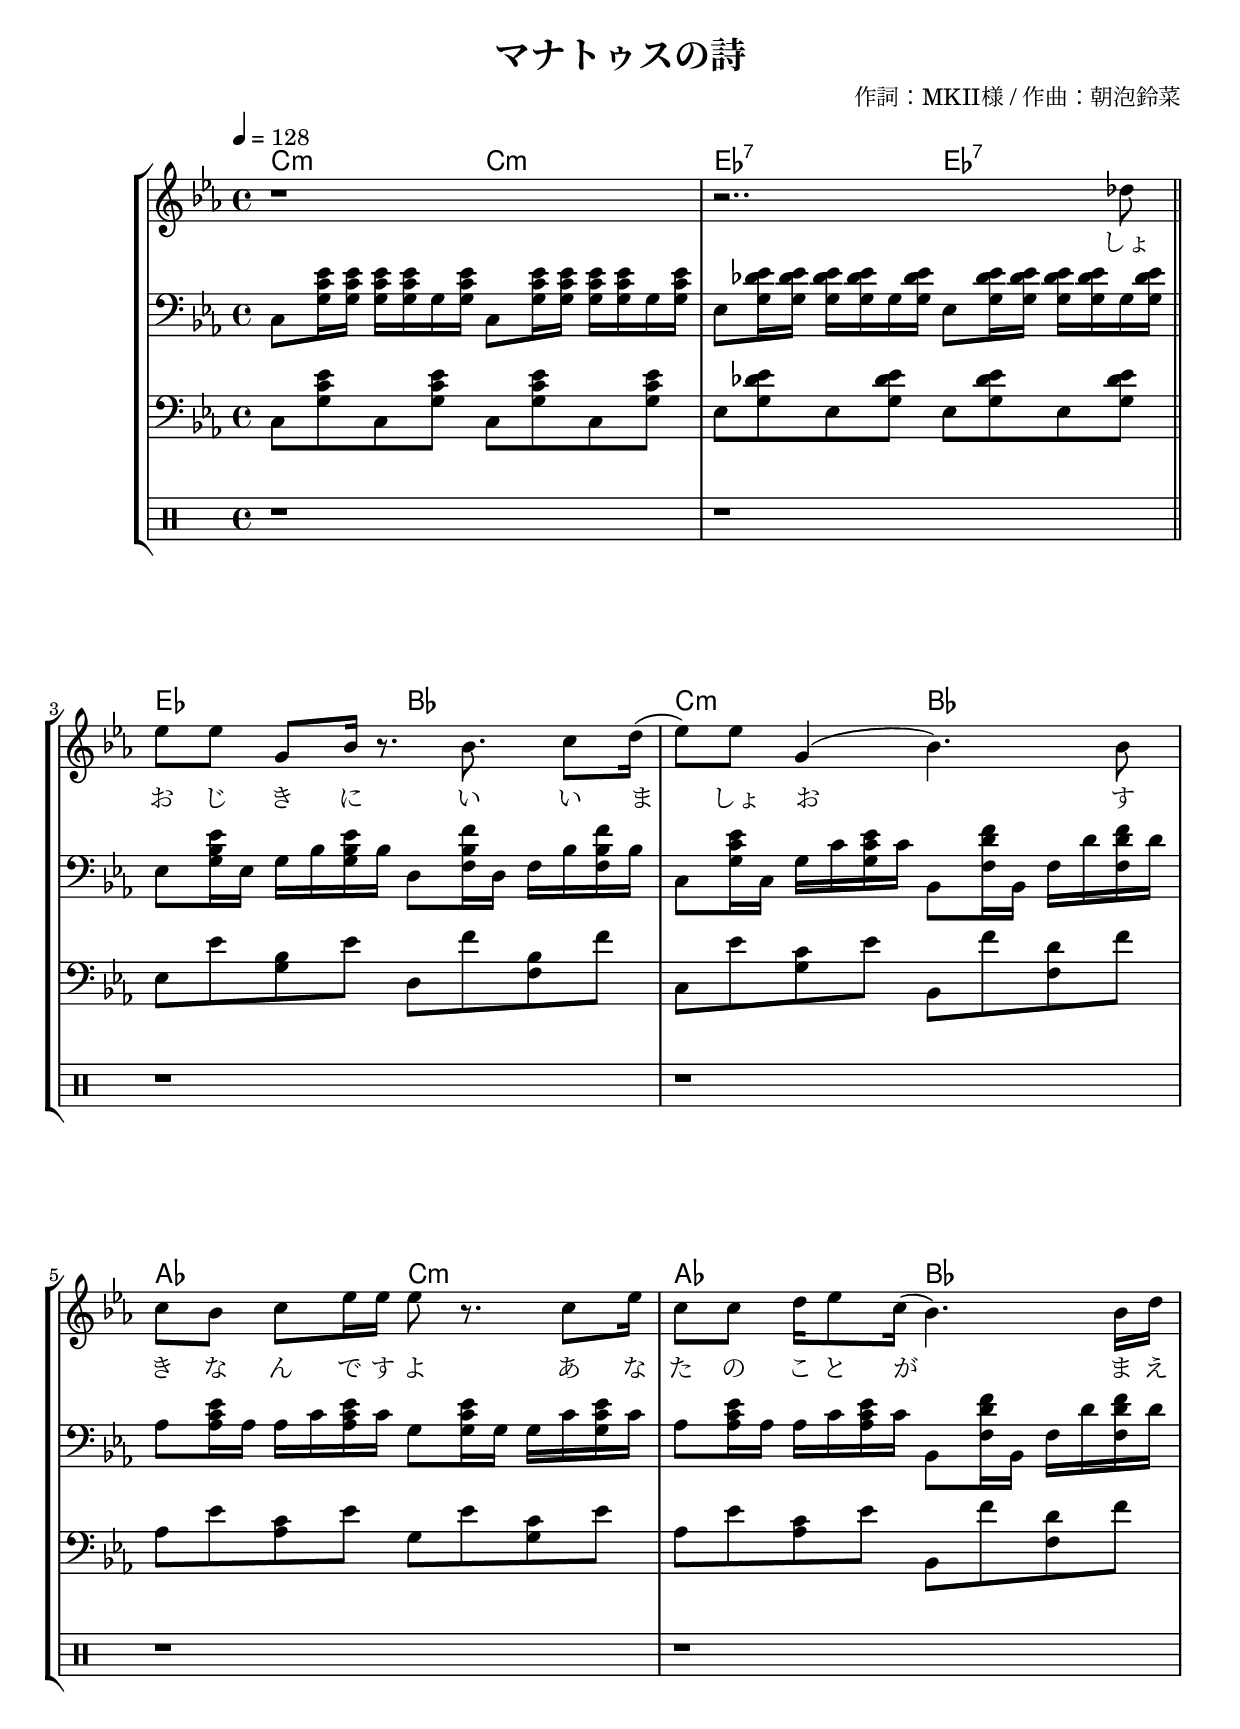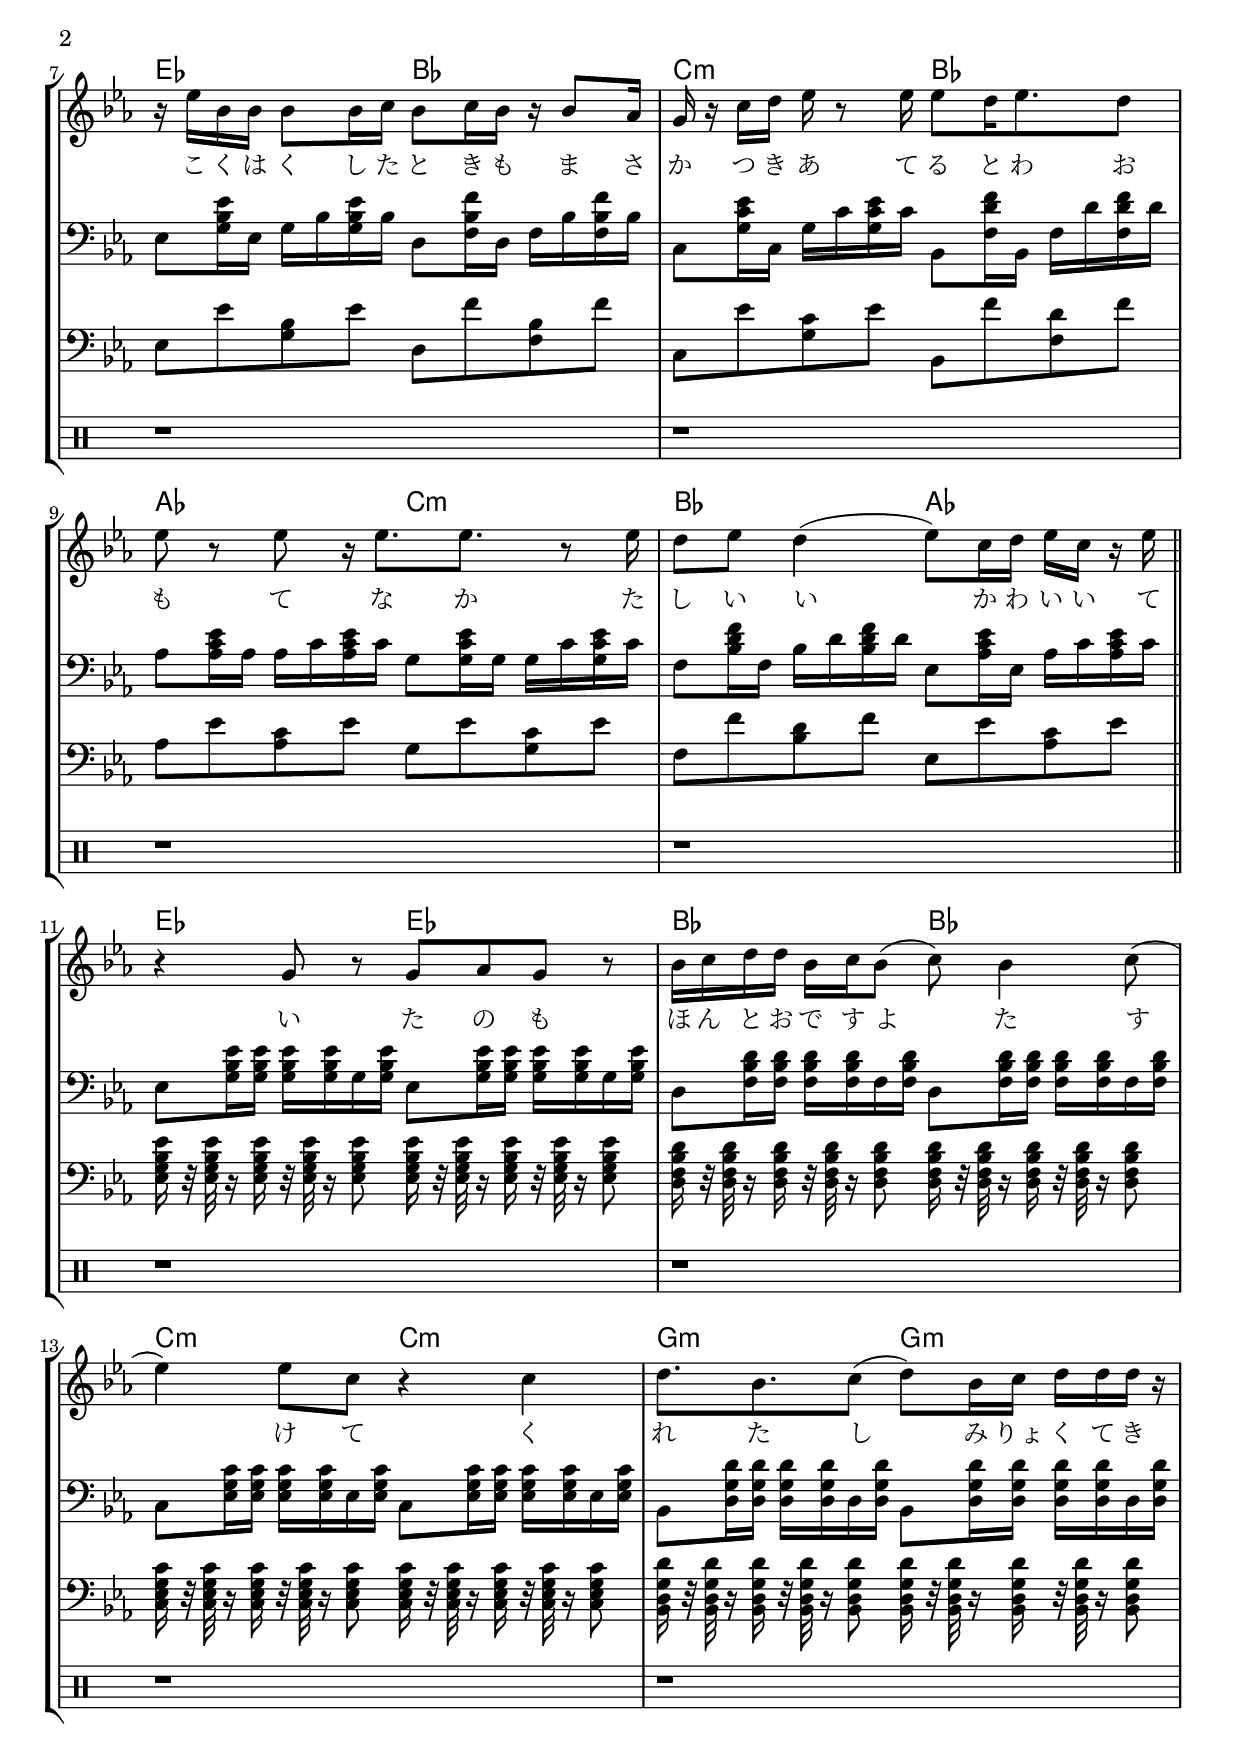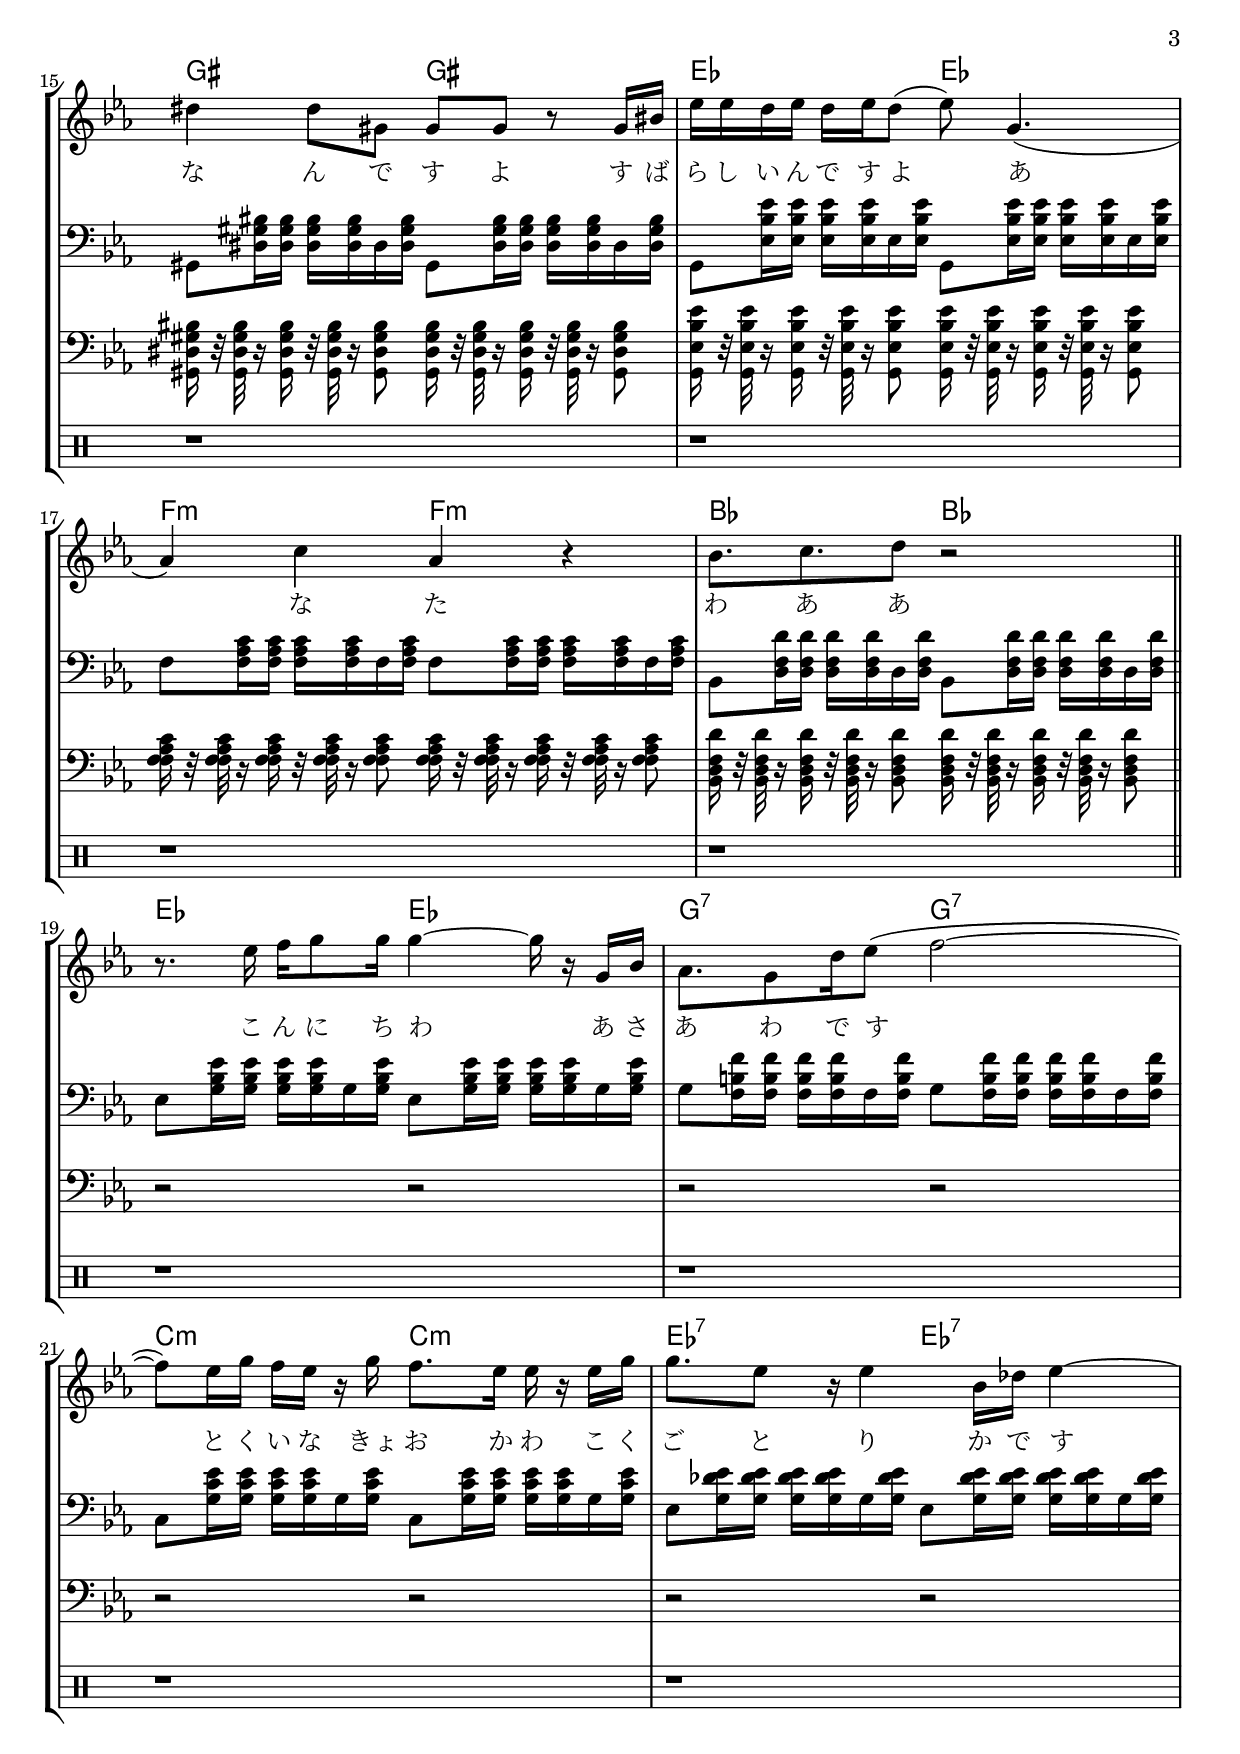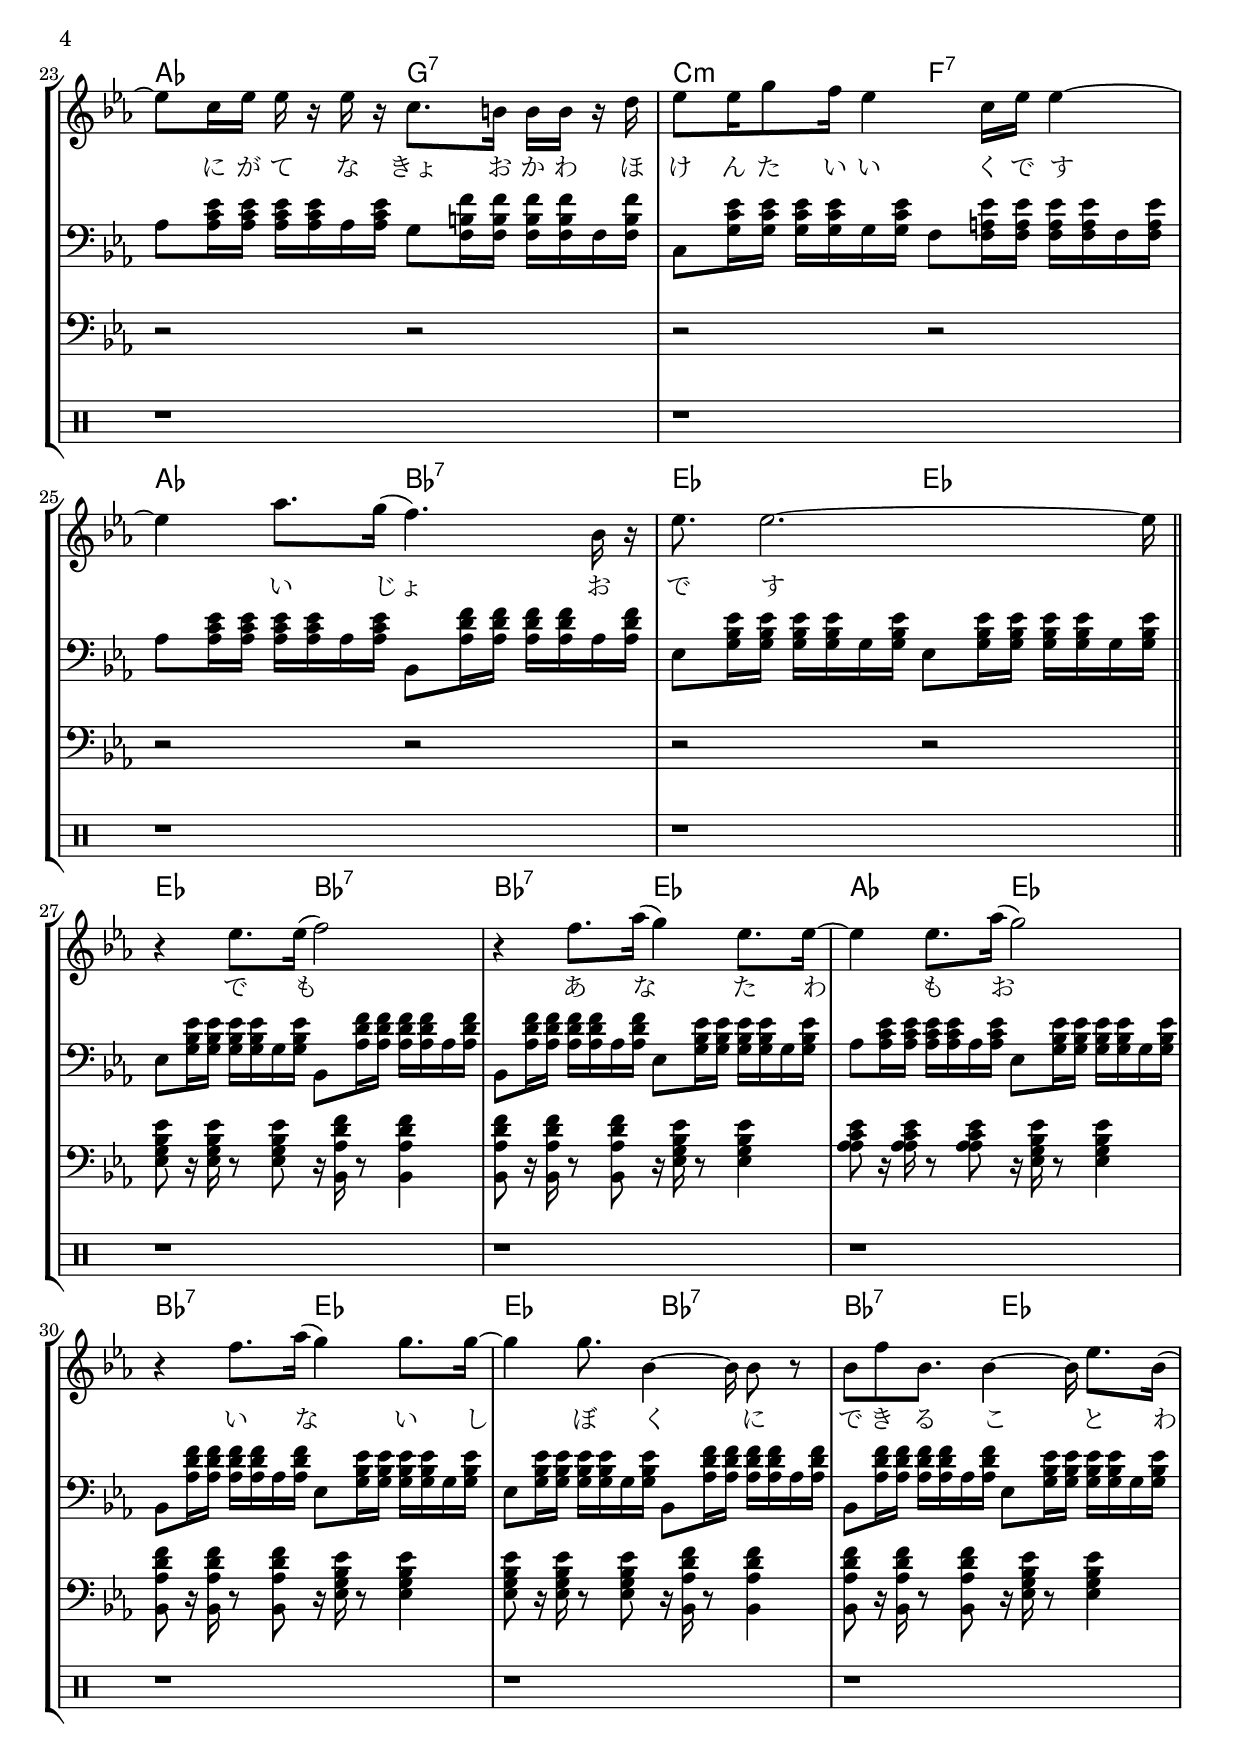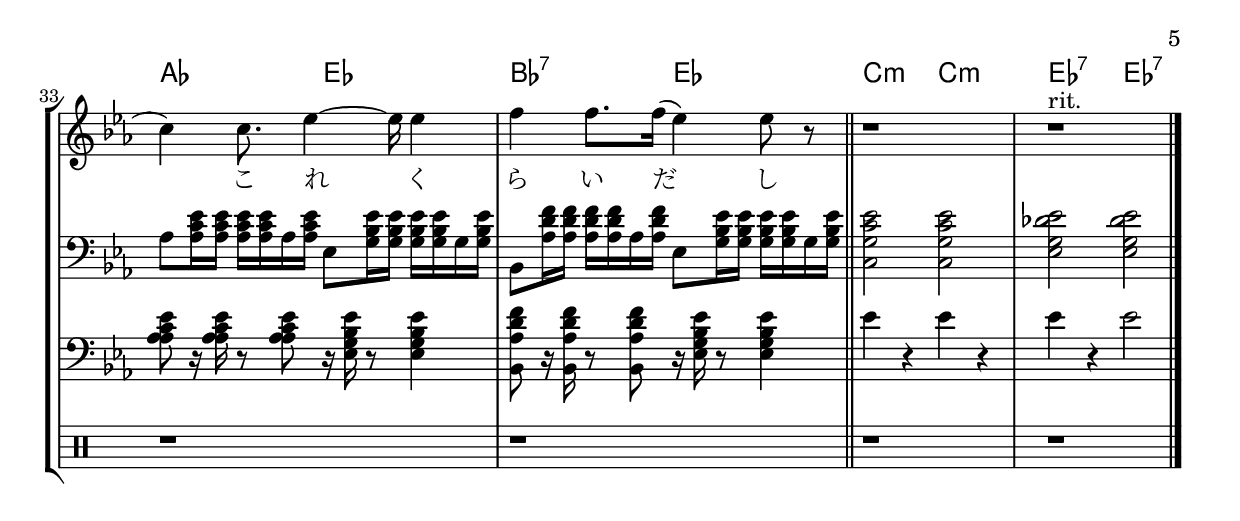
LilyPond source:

\version "2.12.1"

\header {
	title = \markup {マナトゥスの詩}
	composer = \markup \center-column {"作詞：MKII様 / 作曲：朝泡鈴菜"}
}

harmony = \chordmode {
	c2:m c:m es:7 es:7 

	es bes c:m bes as c:m as bes es bes c:m bes as c:m bes as 

	es es bes bes c:m c:m g:m g:m gis gis es es f:m f:m bes bes 

	es es g:7 g:7 c:m c:m es:7 es:7 as g:7 c:m f:7 as bes:7 es es 

	es bes:7 bes:7 es as es bes:7 es es bes:7 bes:7 es as es bes:7 es 

	c:m c:m es:7 es:7 
}

melody = {
	\key es \major
	\tempo 4 = 128
	r1 | r2.. 
	\set Staff.midiInstrument = #"fss0.34"
	des''8 
	es''8  es''8  g'8  bes'16  r8.  bes'8.  c''8  d''16 
	(es''8)  es''8  g'4  (bes'4.)  bes'8 
	c''8  bes'8  c''8  es''16  es''16  es''8  r8.  c''8  es''16 
	c''8  c''8  d''16  es''8  c''16  (bes'4.)  bes'16  d''16 
	r16  es''16  bes'16  bes'16  bes'8  bes'16  c''16  bes'8  c''16  bes'16  r16  bes'8  as'16 
	g'16  r16  c''16  d''16  es''16  r8  es''16  es''8  d''16  es''8.  d''8 
	es''8  r8  es''8  r16  es''8.  es''8.  r8  es''16 
	d''8  es''8  d''4  (es''8)  	\set Staff.midiInstrument = #"fss0.34"
	c''16  d''16  es''16  c''16  r16  es''16 
	r4  g'8  r8  g'8  as'8  g'8  r8 
	bes'16  c''16  d''16  d''16  bes'16  c''16  bes'8  (c''8)  bes'4  c''8 
	(es''4)  es''8  c''8  r4  c''4 
	d''8.  bes'8.  c''8  (d''8)  bes'16  c''16  d''16  d''16  d''16  r16 
	dis''4  dis''8  gis'8  gis'8  gis'8  r8  gis'16  bis'16 
	es''16  es''16  d''16  es''16  d''16  es''16  d''8  (es''8)  g'4. 
	(as'4)  c''4  as'4  r4 
	bes'8.  c''8.  d''8  	r2 	\set Staff.midiInstrument = #"Recorder"
	r8. es''16  f''16  g''8  g''16  g''4~g''16  r16  g'16  bes'16 
	as'8.  g'8  d''16  es''8  (f''2~ 
	f''8)  es''16  g''16  f''16  es''16  r16  g''16  f''8.  es''16  es''16  r16  es''16  g''16 
	g''8.  es''8  r16  es''4  bes'16  des''16  es''4~ 
	es''8  c''16  es''16  es''16  r16  es''16  r16  c''8.  b'16  b'16  b'16  r16  d''16 
	es''8  es''16  g''8  f''16  es''4  c''16  es''16  es''4~ 
	es''4  as''8.  g''16  (f''4.)  bes'16  r16 
	es''8.  es''2.~es''16
	\set Staff.midiInstrument = #"fss0.34"
	r4 es''8.  es''16  (f''2) 
	r4  f''8.  as''16  (g''4)  es''8.  es''16~ 
	es''4  es''8.  as''16  (g''2) 
	r4  f''8.  as''16  (g''4)  g''8.  g''16~ 
	g''4  g''8.  bes'4~bes'16  bes'8  r8 
	bes'8  f''8  bes'8.  bes'4~bes'16  es''8.  bes'16 
	(c''4)  c''8.  es''4~es''16  es''4 
	f''4  f''8.  f''16  (es''4)  es''8  	r8 	r1 | r1^"rit." \bar "|."
}

words = \lyricmode {
	
	しょ  お  じ  き  に  い  い  ま  しょ  お  す  き  な  ん  で  す  よ  あ  な  た  の  こ  と  が  ま  え  こ  く  は  く  し  た  と  き  も  ま  さ  か  つ  き  あ  て  る  と  わ  お  も  て  な  か  た  し  い  い  
	か  わ  い  い  て  い  た  の  も  ほ  ん  と  お  で  す  よ  た  す  け  て  く  れ  た  し  み  りょ  く  て  き  な  ん  で  す  よ  す  ば  ら  し  い  ん  で  す  よ  あ  な  た  わ  あ  あ  
	こ  ん  に  ち  わ  あ  さ  あ  わ  で  す  と  く  い  な  きょ  お  か  わ  こ  く  ご  と  り  か  で  す  に  が  て  な  きょ  お  か  わ  ほ  け  ん  た  い  い  く  で  す  い  じょ  お  で  す  
	で  も  あ  な  た  わ  も  お  い  な  い  し  ぼ  く  に  で  き  る  こ  と  わ  こ  れ  く  ら  い  だ  し  
	
}

tempochange = {
	\tempo 4 = 128
	r1 | r1 \bar "||"
	\tempo 4 = 128
	r1 | r1 | r1 | r1 | r1 | r1 | r1 | r1 \bar "||"
	\tempo 4 = 128
	r1 | r1 | r1 | r1 | r1 | r1 | r1 | r1 \bar "||"
	\tempo 4 = 128
	r1 | r1 | r1 | r1 | r1 | r1 | r1 | r1 \bar "||"
	\tempo 4 = 128
	r1 | r1 | r1 | r1 | r1 | r1 | r1 | r1 \bar "||"
	\tempo 4 = 128
	r1 | \tempo 4 = 96 r2 \tempo 4 = 85 r2 \bar "|."
}

mainacc = {
	\clef bass
	\set Staff.midiInstrument = #"FX 3 (crystal)"
	\key es \major
	\tempo 4 = 128
	c8 <g c' es'>16 <g c' es'>16   <g c' es'>16 <g c' es'>16   g16 <g c' es'>16
	c8 <g c' es'>16 <g c' es'>16   <g c' es'>16 <g c' es'>16   g16 <g c' es'>16
	es8 <g des' es'>16 <g des' es'>16   <g des' es'>16 <g des' es'>16   g16 <g des' es'>16
	es8 <g des' es'>16 <g des' es'>16   <g des' es'>16 <g des' es'>16   g16 <g des' es'>16
	\bar "||"

	\set Staff.midiInstrument = #"Flute"
	es8 <g bes es'>16 es16   g16 bes16 <g bes es'>16 bes16
	d8 <f bes f'>16 d16   f16 bes16 <f bes f'>16 bes16
	c8 <g c' es'>16 c16   g16 c'16 <g c' es'>16 c'16
	bes,8 <f d' f'>16 bes,16   f16 d'16 <f d' f'>16 d'16
	as8 <as c' es'>16 as16   as16 c'16 <as c' es'>16 c'16
	g8 <g c' es'>16 g16   g16 c'16 <g c' es'>16 c'16
	as8 <as c' es'>16 as16   as16 c'16 <as c' es'>16 c'16
	bes,8 <f d' f'>16 bes,16   f16 d'16 <f d' f'>16 d'16
	es8 <g bes es'>16 es16   g16 bes16 <g bes es'>16 bes16
	d8 <f bes f'>16 d16   f16 bes16 <f bes f'>16 bes16
	c8 <g c' es'>16 c16   g16 c'16 <g c' es'>16 c'16
	bes,8 <f d' f'>16 bes,16   f16 d'16 <f d' f'>16 d'16
	as8 <as c' es'>16 as16   as16 c'16 <as c' es'>16 c'16
	g8 <g c' es'>16 g16   g16 c'16 <g c' es'>16 c'16
	f8 <bes d' f'>16 f16   bes16 d'16 <bes d' f'>16 d'16
	es8 <as c' es'>16 es16   as16 c'16 <as c' es'>16 c'16
	\bar "||"

	\set Staff.midiInstrument = #"Ocarina"
	es8 <g bes es'>16 <g bes es'>16   <g bes es'>16 <g bes es'>16   g16 <g bes es'>16
	es8 <g bes es'>16 <g bes es'>16   <g bes es'>16 <g bes es'>16   g16 <g bes es'>16
	d8 <f bes d'>16 <f bes d'>16   <f bes d'>16 <f bes d'>16   f16 <f bes d'>16
	d8 <f bes d'>16 <f bes d'>16   <f bes d'>16 <f bes d'>16   f16 <f bes d'>16
	c8 <es g c'>16 <es g c'>16   <es g c'>16 <es g c'>16   es16 <es g c'>16
	c8 <es g c'>16 <es g c'>16   <es g c'>16 <es g c'>16   es16 <es g c'>16
	bes,8 <d g d'>16 <d g d'>16   <d g d'>16 <d g d'>16   d16 <d g d'>16
	bes,8 <d g d'>16 <d g d'>16   <d g d'>16 <d g d'>16   d16 <d g d'>16
	gis,8 <dis gis bis>16 <dis gis bis>16   <dis gis bis>16 <dis gis bis>16   dis16 <dis gis bis>16
	gis,8 <dis gis bis>16 <dis gis bis>16   <dis gis bis>16 <dis gis bis>16   dis16 <dis gis bis>16
	g,8 <es bes es'>16 <es bes es'>16   <es bes es'>16 <es bes es'>16   es16 <es bes es'>16
	g,8 <es bes es'>16 <es bes es'>16   <es bes es'>16 <es bes es'>16   es16 <es bes es'>16
	f8 <f as c'>16 <f as c'>16   <f as c'>16 <f as c'>16   f16 <f as c'>16
	f8 <f as c'>16 <f as c'>16   <f as c'>16 <f as c'>16   f16 <f as c'>16
	bes,8 <d f d'>16 <d f d'>16   <d f d'>16 <d f d'>16   d16 <d f d'>16
	bes,8 <d f d'>16 <d f d'>16   <d f d'>16 <d f d'>16   d16 <d f d'>16
	\bar "||"

	\set Staff.midiInstrument = #"Piccolo"
	es8 <g bes es'>16 <g bes es'>16   <g bes es'>16 <g bes es'>16   g16 <g bes es'>16
	es8 <g bes es'>16 <g bes es'>16   <g bes es'>16 <g bes es'>16   g16 <g bes es'>16
	g8 <f b f'>16 <f b f'>16   <f b f'>16 <f b f'>16   f16 <f b f'>16
	g8 <f b f'>16 <f b f'>16   <f b f'>16 <f b f'>16   f16 <f b f'>16
	c8 <g c' es'>16 <g c' es'>16   <g c' es'>16 <g c' es'>16   g16 <g c' es'>16
	c8 <g c' es'>16 <g c' es'>16   <g c' es'>16 <g c' es'>16   g16 <g c' es'>16
	es8 <g des' es'>16 <g des' es'>16   <g des' es'>16 <g des' es'>16   g16 <g des' es'>16
	es8 <g des' es'>16 <g des' es'>16   <g des' es'>16 <g des' es'>16   g16 <g des' es'>16
	as8 <as c' es'>16 <as c' es'>16   <as c' es'>16 <as c' es'>16   as16 <as c' es'>16
	g8 <f b f'>16 <f b f'>16   <f b f'>16 <f b f'>16   f16 <f b f'>16
	c8 <g c' es'>16 <g c' es'>16   <g c' es'>16 <g c' es'>16   g16 <g c' es'>16
	f8 <f a es'>16 <f a es'>16   <f a es'>16 <f a es'>16   f16 <f a es'>16
	as8 <as c' es'>16 <as c' es'>16   <as c' es'>16 <as c' es'>16   as16 <as c' es'>16
	bes,8 <as d' f'>16 <as d' f'>16   <as d' f'>16 <as d' f'>16   as16 <as d' f'>16
	es8 <g bes es'>16 <g bes es'>16   <g bes es'>16 <g bes es'>16   g16 <g bes es'>16
	es8 <g bes es'>16 <g bes es'>16   <g bes es'>16 <g bes es'>16   g16 <g bes es'>16
	\bar "||"

	\set Staff.midiInstrument = #"Piccolo"
	es8 <g bes es'>16 <g bes es'>16   <g bes es'>16 <g bes es'>16   g16 <g bes es'>16
	bes,8 <as d' f'>16 <as d' f'>16   <as d' f'>16 <as d' f'>16   as16 <as d' f'>16
	bes,8 <as d' f'>16 <as d' f'>16   <as d' f'>16 <as d' f'>16   as16 <as d' f'>16
	es8 <g bes es'>16 <g bes es'>16   <g bes es'>16 <g bes es'>16   g16 <g bes es'>16
	as8 <as c' es'>16 <as c' es'>16   <as c' es'>16 <as c' es'>16   as16 <as c' es'>16
	es8 <g bes es'>16 <g bes es'>16   <g bes es'>16 <g bes es'>16   g16 <g bes es'>16
	bes,8 <as d' f'>16 <as d' f'>16   <as d' f'>16 <as d' f'>16   as16 <as d' f'>16
	es8 <g bes es'>16 <g bes es'>16   <g bes es'>16 <g bes es'>16   g16 <g bes es'>16
	es8 <g bes es'>16 <g bes es'>16   <g bes es'>16 <g bes es'>16   g16 <g bes es'>16
	bes,8 <as d' f'>16 <as d' f'>16   <as d' f'>16 <as d' f'>16   as16 <as d' f'>16
	bes,8 <as d' f'>16 <as d' f'>16   <as d' f'>16 <as d' f'>16   as16 <as d' f'>16
	es8 <g bes es'>16 <g bes es'>16   <g bes es'>16 <g bes es'>16   g16 <g bes es'>16
	as8 <as c' es'>16 <as c' es'>16   <as c' es'>16 <as c' es'>16   as16 <as c' es'>16
	es8 <g bes es'>16 <g bes es'>16   <g bes es'>16 <g bes es'>16   g16 <g bes es'>16
	bes,8 <as d' f'>16 <as d' f'>16   <as d' f'>16 <as d' f'>16   as16 <as d' f'>16
	es8 <g bes es'>16 <g bes es'>16   <g bes es'>16 <g bes es'>16   g16 <g bes es'>16
	\bar "||"

	\set Staff.midiInstrument = #"Percussive Organ"
	<c g c' es'>2
	<c g c' es'>2
	<es g des' es'>2
	<es g des' es'>2
	\bar "|."
}

subacc = {
	\clef bass
	\set Staff.midiInstrument = #"String Ensemble 1"
	\key es \major
	\tempo 4 = 128
	c8 <g c' es'> c <g c' es'>
	c8 <g c' es'> c <g c' es'>
	es8 <g des' es'> es <g des' es'>
	es8 <g des' es'> es <g des' es'>
	\bar "||"

	\set Staff.midiInstrument = #"Trumpet"
	es8 es' <g bes> es'
	d8 f' <f bes> f'
	c8 es' <g c'> es'
	bes,8 f' <f d'> f'
	as8 es' <as c'> es'
	g8 es' <g c'> es'
	as8 es' <as c'> es'
	bes,8 f' <f d'> f'
	es8 es' <g bes> es'
	d8 f' <f bes> f'
	c8 es' <g c'> es'
	bes,8 f' <f d'> f'
	as8 es' <as c'> es'
	g8 es' <g c'> es'
	f8 f' <bes d'> f'
	es8 es' <as c'> es'
	\bar "||"

	\set Staff.midiInstrument = #"String Ensemble 2"
	<es g bes es'>16 r32 <es g bes es'>32 r16     <es g bes es'>16 r32 <es g bes es'>32 r16     <es g bes es'>8
	<es g bes es'>16 r32 <es g bes es'>32 r16     <es g bes es'>16 r32 <es g bes es'>32 r16     <es g bes es'>8
	<d f bes d'>16 r32 <d f bes d'>32 r16     <d f bes d'>16 r32 <d f bes d'>32 r16     <d f bes d'>8
	<d f bes d'>16 r32 <d f bes d'>32 r16     <d f bes d'>16 r32 <d f bes d'>32 r16     <d f bes d'>8
	<c es g c'>16 r32 <c es g c'>32 r16     <c es g c'>16 r32 <c es g c'>32 r16     <c es g c'>8
	<c es g c'>16 r32 <c es g c'>32 r16     <c es g c'>16 r32 <c es g c'>32 r16     <c es g c'>8
	<bes, d g d'>16 r32 <bes, d g d'>32 r16     <bes, d g d'>16 r32 <bes, d g d'>32 r16     <bes, d g d'>8
	<bes, d g d'>16 r32 <bes, d g d'>32 r16     <bes, d g d'>16 r32 <bes, d g d'>32 r16     <bes, d g d'>8
	<gis, dis gis bis>16 r32 <gis, dis gis bis>32 r16     <gis, dis gis bis>16 r32 <gis, dis gis bis>32 r16     <gis, dis gis bis>8
	<gis, dis gis bis>16 r32 <gis, dis gis bis>32 r16     <gis, dis gis bis>16 r32 <gis, dis gis bis>32 r16     <gis, dis gis bis>8
	<g, es bes es'>16 r32 <g, es bes es'>32 r16     <g, es bes es'>16 r32 <g, es bes es'>32 r16     <g, es bes es'>8
	<g, es bes es'>16 r32 <g, es bes es'>32 r16     <g, es bes es'>16 r32 <g, es bes es'>32 r16     <g, es bes es'>8
	<f f as c'>16 r32 <f f as c'>32 r16     <f f as c'>16 r32 <f f as c'>32 r16     <f f as c'>8
	<f f as c'>16 r32 <f f as c'>32 r16     <f f as c'>16 r32 <f f as c'>32 r16     <f f as c'>8
	<bes, d f d'>16 r32 <bes, d f d'>32 r16     <bes, d f d'>16 r32 <bes, d f d'>32 r16     <bes, d f d'>8
	<bes, d f d'>16 r32 <bes, d f d'>32 r16     <bes, d f d'>16 r32 <bes, d f d'>32 r16     <bes, d f d'>8
	\bar "||"

	\set Staff.midiInstrument = #"Acoustic grand"
	r2
	r2
	r2
	r2
	r2
	r2
	r2
	r2
	r2
	r2
	r2
	r2
	r2
	r2
	r2
	r2
	\bar "||"

	\set Staff.midiInstrument = #"String Ensemble 1"
	<es g bes es'>8 r16 <es g bes es'>16 r8     <es g bes es'>8
	r16 <bes, as d' f'>16 r8     <bes, as d' f'>4
	<bes, as d' f'>8 r16 <bes, as d' f'>16 r8     <bes, as d' f'>8
	r16 <es g bes es'>16 r8     <es g bes es'>4
	<as as c' es'>8 r16 <as as c' es'>16 r8     <as as c' es'>8
	r16 <es g bes es'>16 r8     <es g bes es'>4
	<bes, as d' f'>8 r16 <bes, as d' f'>16 r8     <bes, as d' f'>8
	r16 <es g bes es'>16 r8     <es g bes es'>4
	<es g bes es'>8 r16 <es g bes es'>16 r8     <es g bes es'>8
	r16 <bes, as d' f'>16 r8     <bes, as d' f'>4
	<bes, as d' f'>8 r16 <bes, as d' f'>16 r8     <bes, as d' f'>8
	r16 <es g bes es'>16 r8     <es g bes es'>4
	<as as c' es'>8 r16 <as as c' es'>16 r8     <as as c' es'>8
	r16 <es g bes es'>16 r8     <es g bes es'>4
	<bes, as d' f'>8 r16 <bes, as d' f'>16 r8     <bes, as d' f'>8
	r16 <es g bes es'>16 r8     <es g bes es'>4
	\bar "||"

	\set Staff.midiInstrument = #"Trumpet"
	es'4 r4
	es'4 r4
	es'4 r4
	es'2
	\bar "|."
}

percA = {
	\drummode {
	r1 |r1 \bar "||"
	r1 |r1 |r1 |r1 |r1 |r1 |r1 |r1 \bar "||"
	r1 |r1 |r1 |r1 |r1 |r1 |r1 |r1 \bar "||"
	r1 |r1 |r1 |r1 |r1 |r1 |r1 |r1 \bar "||"
	r1 |r1 |r1 |r1 |r1 |r1 |r1 |r1 \bar "||"
	r1 |r1 \bar "|."
	}
}

percB = {
	\drummode {
	r1 |r1 \bar "||"
	r1 |r1 |r1 |r1 |r1 |r1 |r1 |r1 \bar "||"
	r1 |r1 |r1 |r1 |r1 |r1 |r1 |r1 \bar "||"
	r1 |r1 |r1 |r1 |r1 |r1 |r1 |r1 \bar "||"
	r1 |r1 |r1 |r1 |r1 |r1 |r1 |r1 \bar "||"
	r1 |r1 \bar "|."
	}
}

percC = {
	\drummode {
	r1 |r1 \bar "||"
	r1 |r1 |r1 |r1 |r1 |r1 |r1 |r1 \bar "||"
	r1 |r1 |r1 |r1 |r1 |r1 |r1 |r1 \bar "||"
	r1 |r1 |r1 |r1 |r1 |r1 |r1 |r1 \bar "||"
	r1 |r1 |r1 |r1 |r1 |r1 |r1 |r1 \bar "||"
	r1 |r1 \bar "|."
	}
}

percD = {
	\drummode {
	r1 |r1 \bar "||"
	r1 |r1 |r1 |r1 |r1 |r1 |r1 |r1 \bar "||"
	r1 |r1 |r1 |r1 |r1 |r1 |r1 |r1 \bar "||"
	r1 |r1 |r1 |r1 |r1 |r1 |r1 |r1 \bar "||"
	r1 |r1 |r1 |r1 |r1 |r1 |r1 |r1 \bar "||"
	r1 |r1 \bar "|."
	}
}

percE = {
	\drummode {
	r1 |r1 \bar "||"
	r1 |r1 |r1 |r1 |r1 |r1 |r1 |r1 \bar "||"
	r1 |r1 |r1 |r1 |r1 |r1 |r1 |r1 \bar "||"
	r1 |r1 |r1 |r1 |r1 |r1 |r1 |r1 \bar "||"
	r1 |r1 |r1 |r1 |r1 |r1 |r1 |r1 \bar "||"
	r1 |r1 \bar "|."
	}
}

\score {
	<<
		\new StaffGroup <<
			\new ChordNames {\harmony}
			\new Voice = "melody" {\melody}
			\new Lyrics \lyricsto "melody" \words
			\new Staff = "mainacc" {\mainacc}
			\new Staff = "subacc" {\subacc}
			\new DrumStaff <<
				\new DrumVoice {\percA}
				\new DrumVoice {\percB}
				\new DrumVoice {\percC}
				\new DrumVoice {\percD}
				\new DrumVoice {\percE}
			>>
		>>
	>>
	\layout { }
}
